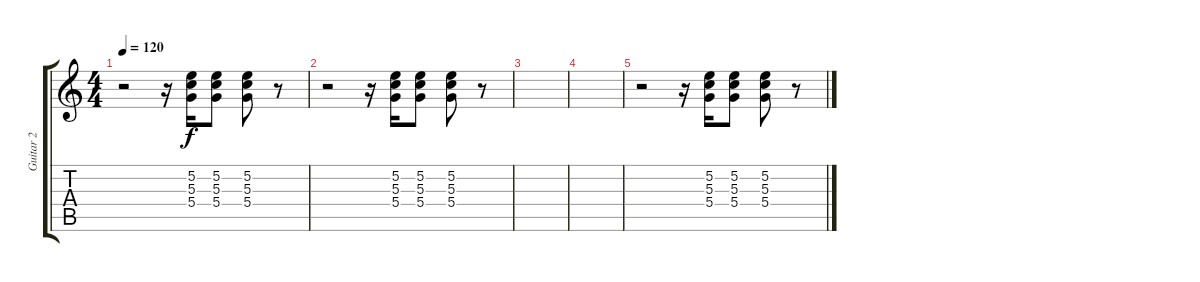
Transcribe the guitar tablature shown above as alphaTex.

\track ("Guitar 2" "Guitar 2") {instrument overdrivenguitar}
\staff {score tabs}
\tuning (E4 B3 G3 D3 A2 E2) {hide}
\ts (4 4)
\tempo 120
\clef g2
\ks c
r.2{dy f} r.16 (5.2 5.3 5.4).16 (5.2 5.3 5.4).8 (5.2 5.3 5.4).8 r.8 |
r.2 r.16 (5.2 5.3 5.4).16 (5.2 5.3 5.4).8 (5.2 5.3 5.4).8 r.8 |
|
|
r.2 r.16 (5.2 5.3 5.4).16 (5.2 5.3 5.4).8 (5.2 5.3 5.4).8 r.8
